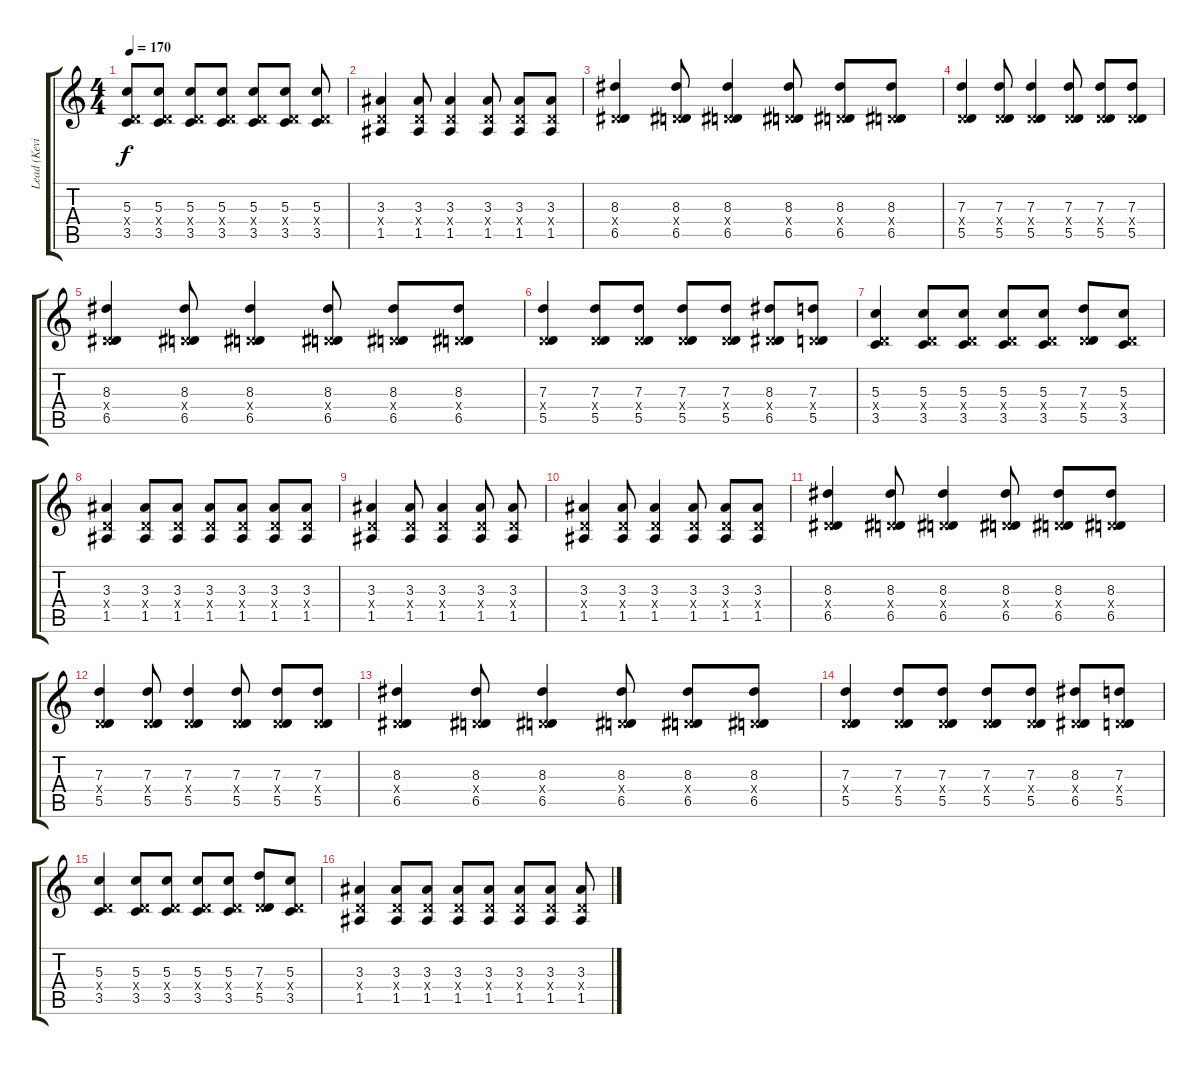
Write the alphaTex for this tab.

\track ("Lead (Kevin Skaff)" "Lead (Kevi") {instrument distortionguitar}
\staff {score tabs}
\tuning (E4 B3 G3 D3 A2 D2) {hide}
\ts (4 4)
\tempo 170
\clef g2
\ks c
(5.3 0.4{x} 3.5).8{dy f} (5.3 0.4{x} 3.5).8 (5.3 0.4{x} 3.5).8 (5.3 0.4{x} 3.5).8 (5.3 0.4{x} 3.5).8 (5.3 0.4{x} 3.5).8 (5.3 0.4{x} 3.5).8 |
(3.3 0.4{x} 1.5).4 (3.3 0.4{x} 1.5).8 (3.3 0.4{x} 1.5).4 (3.3 0.4{x} 1.5).8 (3.3 0.4{x} 1.5).8 (3.3 0.4{x} 1.5).8 |
(8.3 0.4{x} 6.5).4 (8.3 0.4{x} 6.5).8 (8.3 0.4{x} 6.5).4 (8.3 0.4{x} 6.5).8 (8.3 0.4{x} 6.5).8 (8.3 0.4{x} 6.5).8 |
(7.3 0.4{x} 5.5).4 (7.3 0.4{x} 5.5).8 (7.3 0.4{x} 5.5).4 (7.3 0.4{x} 5.5).8 (7.3 0.4{x} 5.5).8 (7.3 0.4{x} 5.5).8 |
(8.3 0.4{x} 6.5).4 (8.3 0.4{x} 6.5).8 (8.3 0.4{x} 6.5).4 (8.3 0.4{x} 6.5).8 (8.3 0.4{x} 6.5).8 (8.3 0.4{x} 6.5).8 |
(7.3 0.4{x} 5.5).4 (7.3 0.4{x} 5.5).8 (7.3 0.4{x} 5.5).8 (7.3 0.4{x} 5.5).8 (7.3 0.4{x} 5.5).8 (8.3 0.4{x} 6.5).8 (7.3 0.4{x} 5.5).8 |
(5.3 0.4{x} 3.5).4 (5.3 0.4{x} 3.5).8 (5.3 0.4{x} 3.5).8 (5.3 0.4{x} 3.5).8 (5.3 0.4{x} 3.5).8 (7.3 0.4{x} 5.5).8 (5.3 0.4{x} 3.5).8 |
(3.3 0.4{x} 1.5).4 (3.3 0.4{x} 1.5).8 (3.3 0.4{x} 1.5).8 (3.3 0.4{x} 1.5).8 (3.3 0.4{x} 1.5).8 (3.3 0.4{x} 1.5).8 (3.3 0.4{x} 1.5).8 |
(3.3 0.4{x} 1.5).4 (3.3 0.4{x} 1.5).8 (3.3 0.4{x} 1.5).4 (3.3 0.4{x} 1.5).8 (3.3 0.4{x} 1.5).8 |
(3.3 0.4{x} 1.5).4 (3.3 0.4{x} 1.5).8 (3.3 0.4{x} 1.5).4 (3.3 0.4{x} 1.5).8 (3.3 0.4{x} 1.5).8 (3.3 0.4{x} 1.5).8 |
(8.3 0.4{x} 6.5).4 (8.3 0.4{x} 6.5).8 (8.3 0.4{x} 6.5).4 (8.3 0.4{x} 6.5).8 (8.3 0.4{x} 6.5).8 (8.3 0.4{x} 6.5).8 |
(7.3 0.4{x} 5.5).4 (7.3 0.4{x} 5.5).8 (7.3 0.4{x} 5.5).4 (7.3 0.4{x} 5.5).8 (7.3 0.4{x} 5.5).8 (7.3 0.4{x} 5.5).8 |
(8.3 0.4{x} 6.5).4 (8.3 0.4{x} 6.5).8 (8.3 0.4{x} 6.5).4 (8.3 0.4{x} 6.5).8 (8.3 0.4{x} 6.5).8 (8.3 0.4{x} 6.5).8 |
(7.3 0.4{x} 5.5).4 (7.3 0.4{x} 5.5).8 (7.3 0.4{x} 5.5).8 (7.3 0.4{x} 5.5).8 (7.3 0.4{x} 5.5).8 (8.3 0.4{x} 6.5).8 (7.3 0.4{x} 5.5).8 |
(5.3 0.4{x} 3.5).4 (5.3 0.4{x} 3.5).8 (5.3 0.4{x} 3.5).8 (5.3 0.4{x} 3.5).8 (5.3 0.4{x} 3.5).8 (7.3 0.4{x} 5.5).8 (5.3 0.4{x} 3.5).8 |
(3.3 0.4{x} 1.5).4 (3.3 0.4{x} 1.5).8 (3.3 0.4{x} 1.5).8 (3.3 0.4{x} 1.5).8 (3.3 0.4{x} 1.5).8 (3.3 0.4{x} 1.5).8 (3.3 0.4{x} 1.5).8 (3.3 0.4{x} 1.5).8
